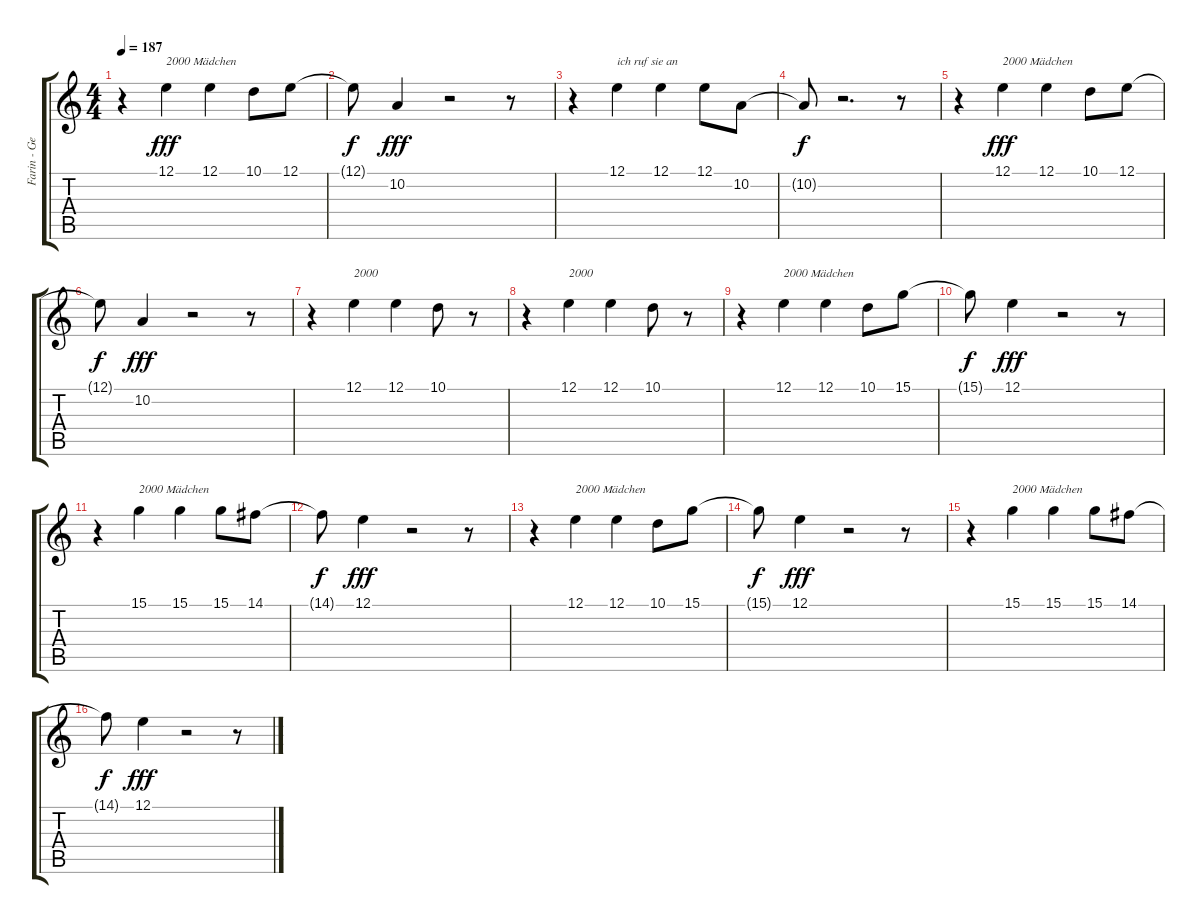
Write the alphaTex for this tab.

\track ("Farin - Gesang" "Farin - Ge") {instrument tenorsax}
\staff {score tabs}
\tuning (E4 B3 G3 D3 A2 E2) {hide}
\ts (4 4)
\tempo 187
\clef g2
\ks c
r.4{dy fff} 12.1.4{txt "2000 Mädchen"} 12.1.4 10.1.8 12.1.8 |
12.1{t}.8{dy f} 10.2.4{dy fff} r.2 r.8 |
r.4 12.1.4{txt "ich ruf sie an"} 12.1.4 12.1.8 10.2.8 |
10.2{t}.8{dy f} r.2{d} r.8 |
r.4 12.1.4{txt "2000 Mädchen" dy fff} 12.1.4 10.1.8 12.1.8 |
12.1{t}.8{dy f} 10.2.4{dy fff} r.2 r.8 |
r.4 12.1.4{txt "2000"} 12.1.4 10.1.8 r.8 |
r.4 12.1.4{txt "2000"} 12.1.4 10.1.8 r.8 |
r.4 12.1.4{txt "2000 Mädchen"} 12.1.4 10.1.8 15.1.8 |
15.1{t}.8{dy f} 12.1.4{dy fff} r.2 r.8 |
r.4 15.1.4{txt "2000 Mädchen"} 15.1.4 15.1.8 14.1.8 |
14.1{t}.8{dy f} 12.1.4{dy fff} r.2 r.8 |
r.4 12.1.4{txt "2000 Mädchen"} 12.1.4 10.1.8 15.1.8 |
15.1{t}.8{dy f} 12.1.4{dy fff} r.2 r.8 |
r.4 15.1.4{txt "2000 Mädchen"} 15.1.4 15.1.8 14.1.8 |
14.1{t}.8{dy f} 12.1.4{dy fff} r.2 r.8
